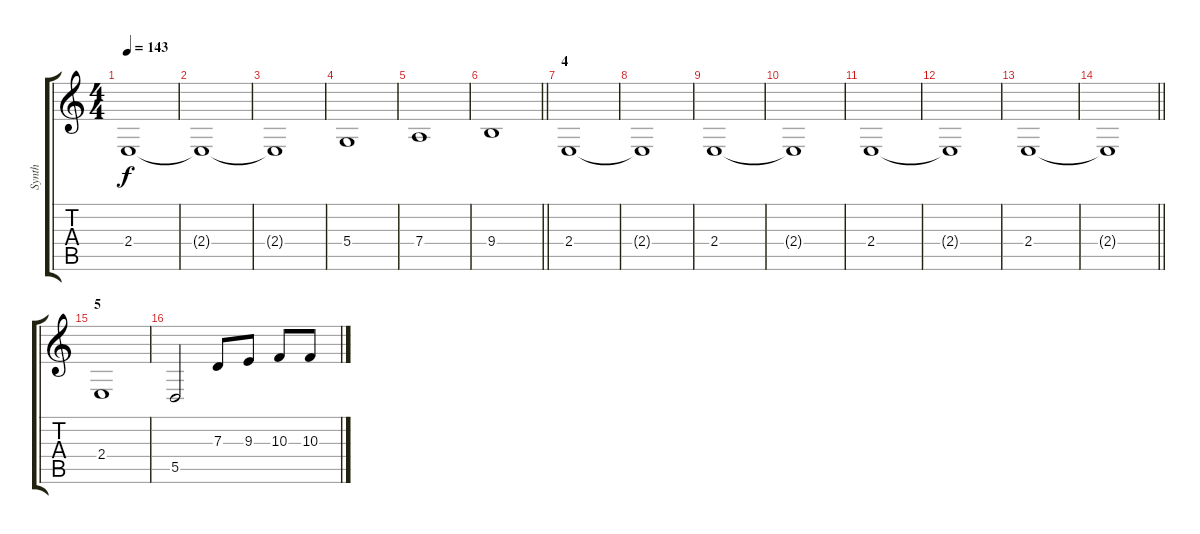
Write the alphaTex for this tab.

\track ("Synth" "Synth") {instrument churchorgan}
\staff {score tabs}
\tuning (E4 B3 G3 D3 A2 E2) {hide}
\ts (4 4)
\tempo 143
\clef g2
\ks c
2.4{t}.1{dy f} |
2.4{t}.1 |
2.4{t}.1 |
5.4.1 |
7.4.1 |
\barLineRight lightlight
9.4.1 |
\section ("" "4")
2.4.1 |
2.4{t}.1 |
2.4.1 |
2.4{t}.1 |
2.4.1 |
2.4{t}.1 |
2.4.1 |
\barLineRight lightlight
2.4{t}.1 |
\section ("" "5")
2.4.1 |
5.5.2 7.3.8 9.3.8 10.3.8 10.3.8
